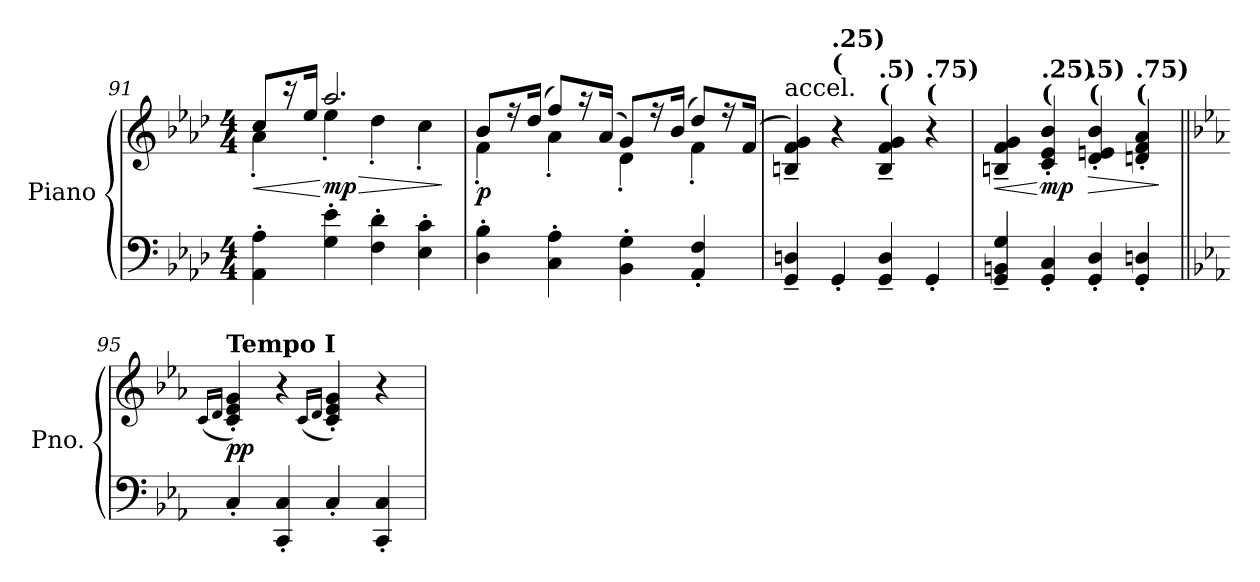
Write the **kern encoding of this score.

**kern	**kern	**dynam
*part1	*part1	*part1
*staff2	*staff1	*staff1/2
*I"Piano	*	*
*I'Pno.	*	*
*clefF4	*clefG2	*
*k[b-e-a-d-]	*k[b-e-a-d-]	*
*M4/4	*M4/4	*
=91	=91	=91
!	!	!LO:HP:b
*	*^	*
4AA-\' 4A-\'	8cc/L	4a-'\	<
.	16r	.	.
.	16ee-/Jk	.	.
!	!	!	!LO:HP:n=1:b
!	!	!	!LO:DY:n=1:b
4G\' 4e-\'	2.aa-/	4ee-'\	[ > mp
4F\' 4d-\'	.	4dd-'\	.
4E-\' 4c\'	.	4cc'\	.
*	*v	*v	*
.	.	]
=92	=92	=92
*	*^	*
!	!	!	!LO:DY:b
4D-\' 4B-\'	8b-/L	4f'\	p
.	16r	.	.
.	(16dd-/Jk	.	.
4C\' 4A-\'	8ff/L)	4a-'\	.
.	16r	.	.
.	(16a-/Jk	.	.
4BB-\' 4G\'	8g/L)	4d-'\	.
.	16r	.	.
.	(16b-/Jk	.	.
4AA-/' 4F/'	8dd-/L)	4f'\	.
.	16r	.	.
.	(16f/Jk	.	.
*	*v	*v	*
!!LO:LB:g=z
=93	=93	=93
!	!LO:TX:a:t=accel.	!
4GG/~ 4Dn/~	4Bn/~ 4f/~ 4g/~)	.
*	*MM122	*
!	!LO:TX:a:B:t=(	!
!	!LO:TX:a:B:t=.25)	!
4GG'/	4r	.
*	*MM124	*
!	!LO:TX:a:B:t=(	!
!	!LO:TX:a:B:t=.5)	!
4GG/~ 4D/~	4B/~ 4f/~ 4g/~	.
*	*MM126	*
!	!LO:TX:a:B:t=(	!
!	!LO:TX:a:B:t=.75)	!
4GG'/	4r	.
=94	=94	=94
*	*MM129	*
!	!	!LO:HP:b
4GG/~ 4BBn/~ 4G/~	4Bn/~ 4f/~ 4g/~	<
*	*MM131	*
!	!LO:TX:a:B:t=(	!
!	!LO:TX:a:B:t=.25)	!
!	!	!LO:DY:n=1:b
4GG/' 4C/'	4c/' 4e-/' 4b-/'	[ mp
*	*MM133	*
!	!LO:TX:a:B:t=(	!
!	!LO:TX:a:B:t=.5)	!
!	!	!LO:HP:b
4GG/' 4D-/'	4d-/' 4en/' 4b-/'	>
*	*MM135	*
!	!LO:TX:a:B:t=(	!
!	!LO:TX:a:B:t=.75)	!
4GG/' 4Dn/'	4dn/' 4f/' 4a-/'	.
.	.	]
=95||	=95||	=95||
*k[b-e-a-]	*k[b-e-a-]	*
.	(16qc/LL	.
.	16qd/JJ	.
!	!LO:TX:a:B:t=Tempo I	!
!	!	!LO:DY:b
4C'/	4c/' 4e-/' 4g/')	pp
4CC/' 4C/'	4r	.
.	(16qc/LL	.
.	16qd/JJ	.
4C'/	4c/' 4e-/' 4g/')	.
4CC/' 4C/'	4r	.
=	=	=
*-	*-	*-
